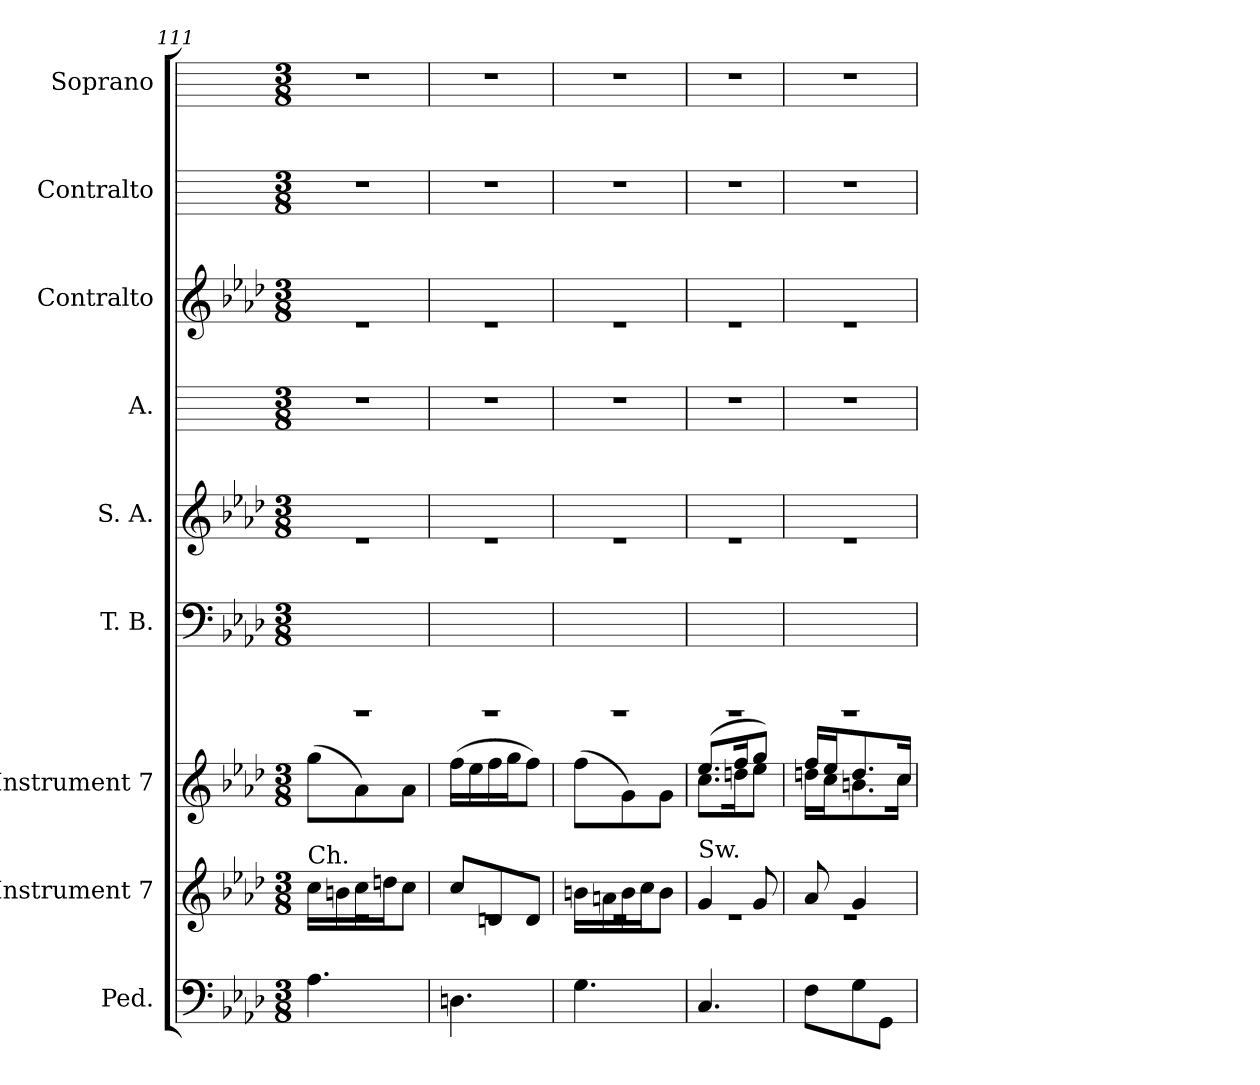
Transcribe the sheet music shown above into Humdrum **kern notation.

**kern	**kern	**kern	**kern	**kern	**kern	**kern	**kern	**kern
*part9	*part8	*part7	*part6	*part5	*part4	*part3	*part2	*part1
*staff9	*staff8	*staff7	*staff6	*staff5	*staff4	*staff3	*staff2	*staff1
*I"Ped.	*I"Instrument 7	*I"Instrument 7	*I"T.  B.	*I"S.  A.	*I"A.	*I"Contralto	*I"Contralto	*I"Soprano
*	*	*	*I'T.  B.	*I'S.  A.	*	*	*	*
*clefF4	*clefG2	*clefG2	*clefF4	*clefG2	*	*clefG2	*	*
*k[b-e-a-d-]	*k[b-e-a-d-]	*k[b-e-a-d-]	*k[b-e-a-d-]	*k[b-e-a-d-]	*k[]	*k[b-e-a-d-]	*k[]	*k[]
*A-:	*A-:	*A-:	*A-:	*A-:	*C:	*A-:	*C:	*C:
*M3/8	*M3/8	*M3/8	*M3/8	*M3/8	*M3/8	*M3/8	*M3/8	*M3/8
=111	=111	=111	=111	=111	=111	=111	=111	=111
*	*^	*	*	*	*	*	*	*
!	!LO:TX:a:t=Ch.	!	!	!	!	!	!	!	!
4.A-\	4.rf	16cc\L	(>8gg\L	4.rCCC	4.re	4.r	4.rf	4.r	4.r
.	.	16bn\	.	.	.	.	.	.	.
.	.	16cc\	8a-\)	.	.	.	.	.	.
.	.	16ddn\	.	.	.	.	.	.	.
.	.	8cc\J	8a-\J	.	.	.	.	.	.
=112	=112	=112	=112	=112	=112	=112	=112	=112	=112
4.Dn\	4.rf	8cc/L	(>16ff\L	4.rCCC	4.re	4.r	4.rf	4.r	4.r
.	.	.	16ee-\	.	.	.	.	.	.
.	.	8dn/	16ff\	.	.	.	.	.	.
.	.	.	16gg\	.	.	.	.	.	.
.	.	8d/J	8ff\J)	.	.	.	.	.	.
=113	=113	=113	=113	=113	=113	=113	=113	=113	=113
4.G\	4.rf	16bn\L	(>8ff\L	4.rCCC	4.re	4.r	4.rf	4.r	4.r
.	.	16an\	.	.	.	.	.	.	.
.	.	16b\	8g\)	.	.	.	.	.	.
.	.	16cc\	.	.	.	.	.	.	.
.	.	8b\J	8g\J	.	.	.	.	.	.
=114	=114	=114	=114	=114	=114	=114	=114	=114	=114
*	*	*	*^	*	*	*	*	*	*
!	!LO:TX:a:t=Sw.	!	!	!	!	!	!	!	!	!
4.C/	4.rf	4g/	(>8.ee-/L	8.cc\L	4.rCCC	4.re	4.r	4.rf	4.r	4.r
.	.	.	16ff/	16ddn\	.	.	.	.	.	.
.	.	8g/	8gg/J)	8ee-\J	.	.	.	.	.	.
!!LO:PB:g=z
=115	=115	=115	=115	=115	=115	=115	=115	=115	=115	=115
8F\L	4.rf	8a-/	16ff/L	16ddn\L	4.rBBBB	4.re	4.r	4.re	4.r	4.r
.	.	.	16ee-/	16cc\	.	.	.	.	.	.
8G\	.	4g/	8.dd/	8.bn\	.	.	.	.	.	.
8GG\J	.	.	.	.	.	.	.	.	.	.
.	.	.	16cc/J	16cc\J	.	.	.	.	.	.
*	*v	*v	*	*	*	*	*	*	*	*
*	*	*v	*v	*	*	*	*	*	*
=	=	=	=	=	=	=	=	=
*-	*-	*-	*-	*-	*-	*-	*-	*-
